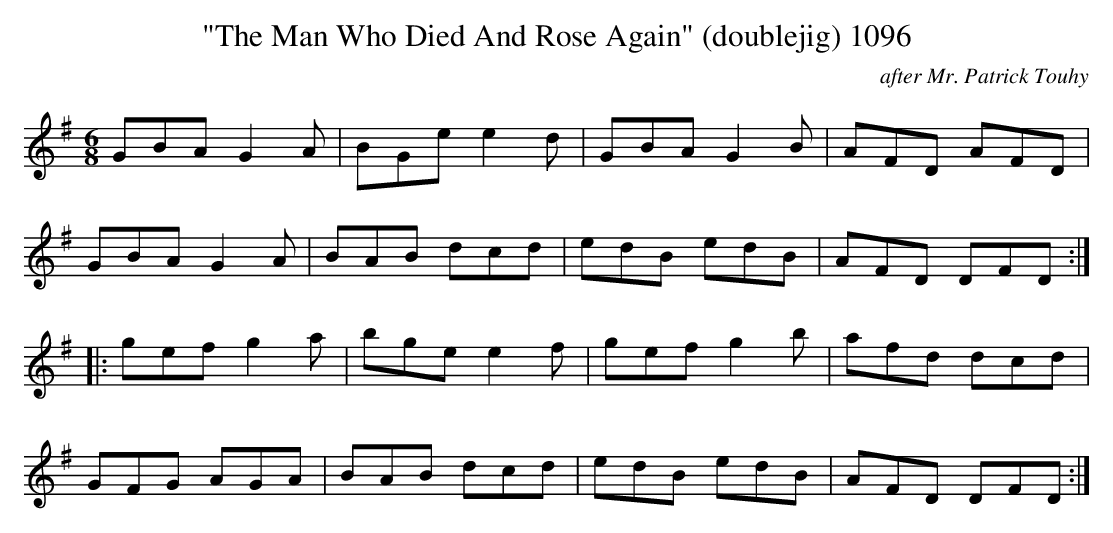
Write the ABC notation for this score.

X:1
T:"The Man Who Died And Rose Again" (doublejig) 1096
C:after Mr. Patrick Touhy
BRENNAN July 2003 (HTTP://WWW.SOSYOURMOM.COM)
M:6/8
L:1/8
K:G
GBA G2A|BGe e2d|GBA G2B|AFD AFD|
GBA G2A|BAB dcd|edB edB|AFD DFD:|
|:gef g2a|bge e2f|gef g2b|afd dcd|
GFG AGA|BAB dcd|edB edB|AFD DFD:|
